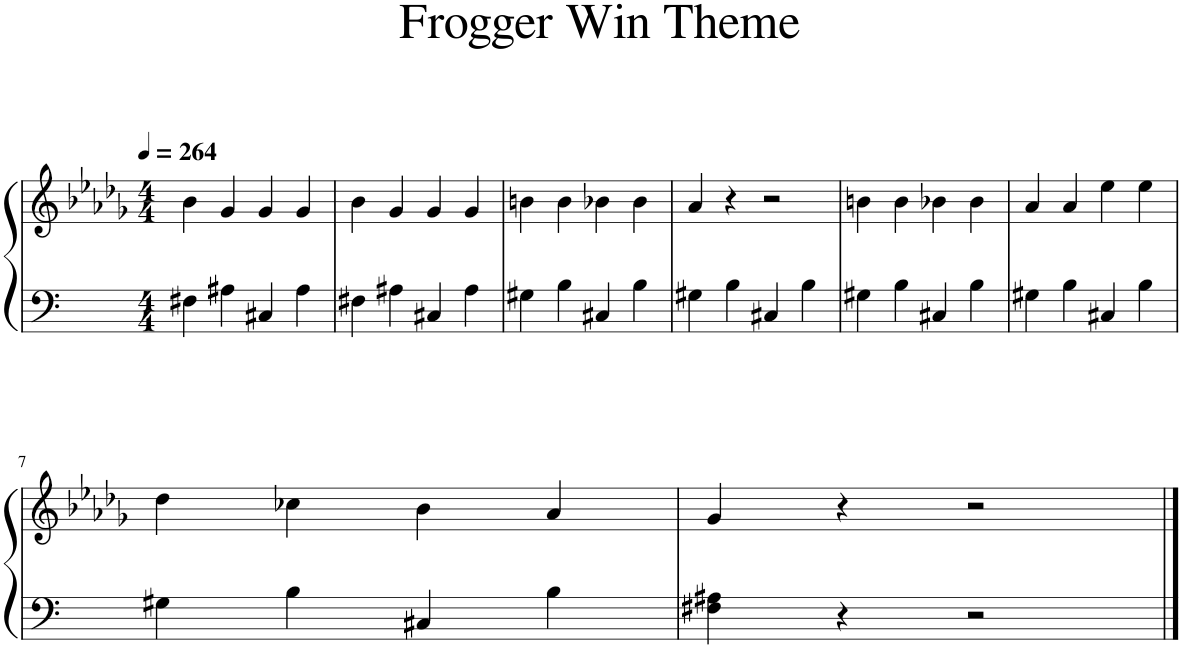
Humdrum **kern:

**kern	**kern
*part1	*part1
*staff2	*staff1
*I"Square Synthesizer	*
*I'Synth.	*
*clefF4	*clefG2
*	*k[b-e-a-d-g-]
*M4/4	*M4/4
*MM264	*MM264
=1	=1
4F#X\	4b-\
4A#X\	4g-/
4C#X/	4g-/
4A#\	4g-/
=2	=2
4F#X\	4b-\
4A#X\	4g-/
4C#X/	4g-/
4A#\	4g-/
=3	=3
4G#X\	4bn\
4B\	4b\
4C#X/	4b-X\
4B\	4b-\
=4	=4
4G#X\	4a-/
4B\	4r
4C#X/	2r
4B\	.
=5	=5
4G#X\	4bn\
4B\	4b\
4C#X/	4b-X\
4B\	4b-\
=6	=6
4G#X\	4a-/
4B\	4a-/
4C#X/	4ee-\
4B\	4ee-\
!!LO:LB:g=z
=7	=7
4G#X\	4dd-\
4B\	4cc-X\
4C#X/	4b-\
4B\	4a-/
=8	=8
4F#X\ 4A#X\	4g-/
4r	4r
2r	2r
==	==
*-	*-
